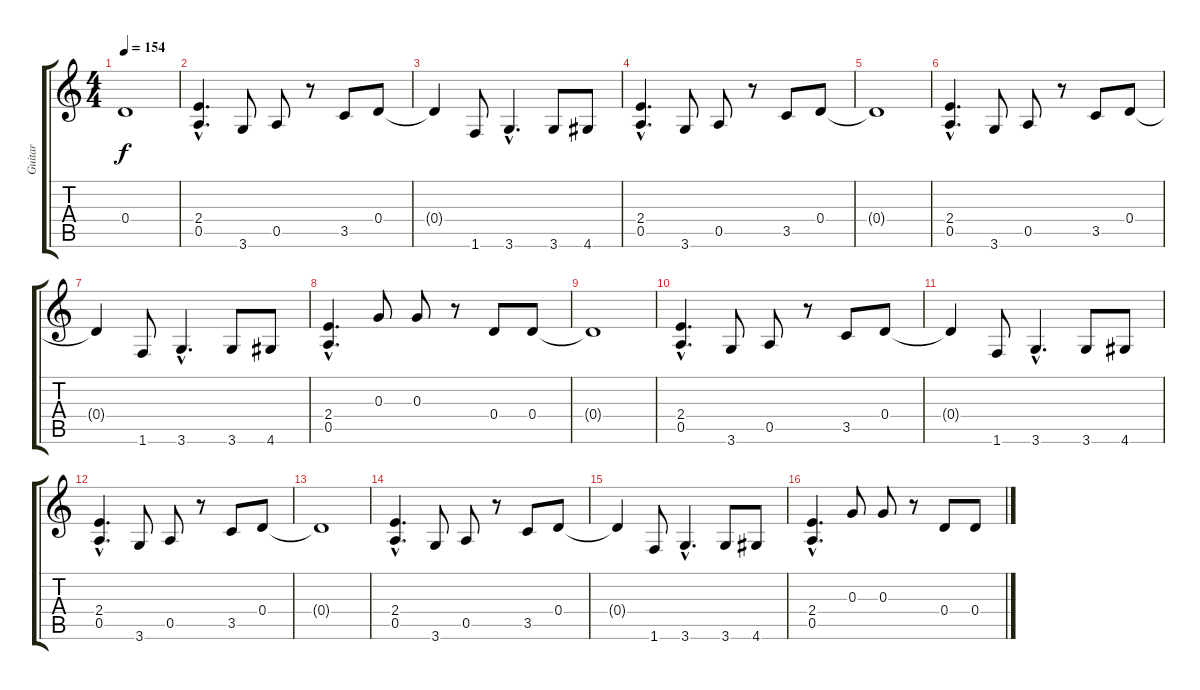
\track ("Guitar " "Guitar ") {instrument distortionguitar}
\staff {score tabs}
\tuning (E4 B3 G3 D3 A2 E2) {hide}
\ts (4 4)
\tempo 154
\clef g2
\ks c
0.4{t}.1{dy f} |
(2.4{hac} 0.5{hac}).4{d} 3.6.8 0.5.8 r.8 3.5.8 0.4.8 |
0.4{t}.4 1.6.8 3.6{hac}.4{d} 3.6.8 4.6.8 |
(2.4{hac} 0.5{hac}).4{d} 3.6.8 0.5.8 r.8 3.5.8 0.4.8 |
0.4{t}.1 |
(2.4{hac} 0.5{hac}).4{d} 3.6.8 0.5.8 r.8 3.5.8 0.4.8 |
0.4{t}.4 1.6.8 3.6{hac}.4{d} 3.6.8 4.6.8 |
(2.4{hac} 0.5{hac}).4{d} 0.3.8 0.3.8 r.8 0.4.8 0.4.8 |
0.4{t}.1 |
(2.4{hac} 0.5{hac}).4{d} 3.6.8 0.5.8 r.8 3.5.8 0.4.8 |
0.4{t}.4 1.6.8 3.6{hac}.4{d} 3.6.8 4.6.8 |
(2.4{hac} 0.5{hac}).4{d} 3.6.8 0.5.8 r.8 3.5.8 0.4.8 |
0.4{t}.1 |
(2.4{hac} 0.5{hac}).4{d} 3.6.8 0.5.8 r.8 3.5.8 0.4.8 |
0.4{t}.4 1.6.8 3.6{hac}.4{d} 3.6.8 4.6.8 |
(2.4{hac} 0.5{hac}).4{d} 0.3.8 0.3.8 r.8 0.4.8 0.4.8
